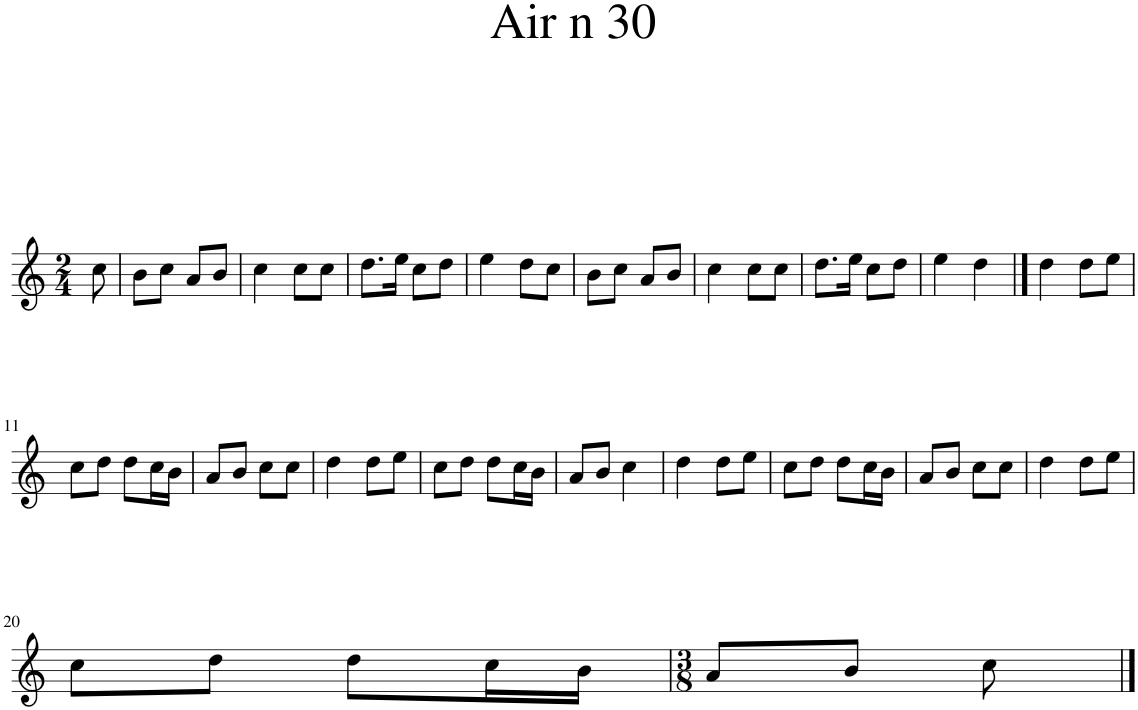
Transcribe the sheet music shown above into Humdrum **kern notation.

**kern
*part1
*staff1
*I"Piano
*I'Pno.
*clefG2
*k[]
*M2/4
=1
8cc\
=2
8b\L
8cc\J
8a/L
8b/J
=3
4cc\
8cc\L
8cc\J
=4
8.dd\L
16ee\Jk
8cc\L
8dd\J
=5
4ee\
8dd\L
8cc\J
=6
8b\L
8cc\J
8a/L
8b/J
=7
4cc\
8cc\L
8cc\J
=8
8.dd\L
16ee\Jk
8cc\L
8dd\J
=9
4ee\
4dd\
==10
4dd\
8dd\L
8ee\J
!!LO:LB:g=z
=11
8cc\L
8dd\J
8dd\L
16cc\L
16b\JJ
=12
8a/L
8b/J
8cc\L
8cc\J
=13
4dd\
8dd\L
8ee\J
=14
8cc\L
8dd\J
8dd\L
16cc\L
16b\JJ
=15
8a/L
8b/J
4cc\
=16
4dd\
8dd\L
8ee\J
=17
8cc\L
8dd\J
8dd\L
16cc\L
16b\JJ
=18
8a/L
8b/J
8cc\L
8cc\J
=19
4dd\
8dd\L
8ee\J
!!LO:LB:g=z
=20
8cc\L
8dd\J
8dd\L
16cc\L
16b\JJ
=21
*M3/8
8a/L
8b/J
8cc\
==
*-
